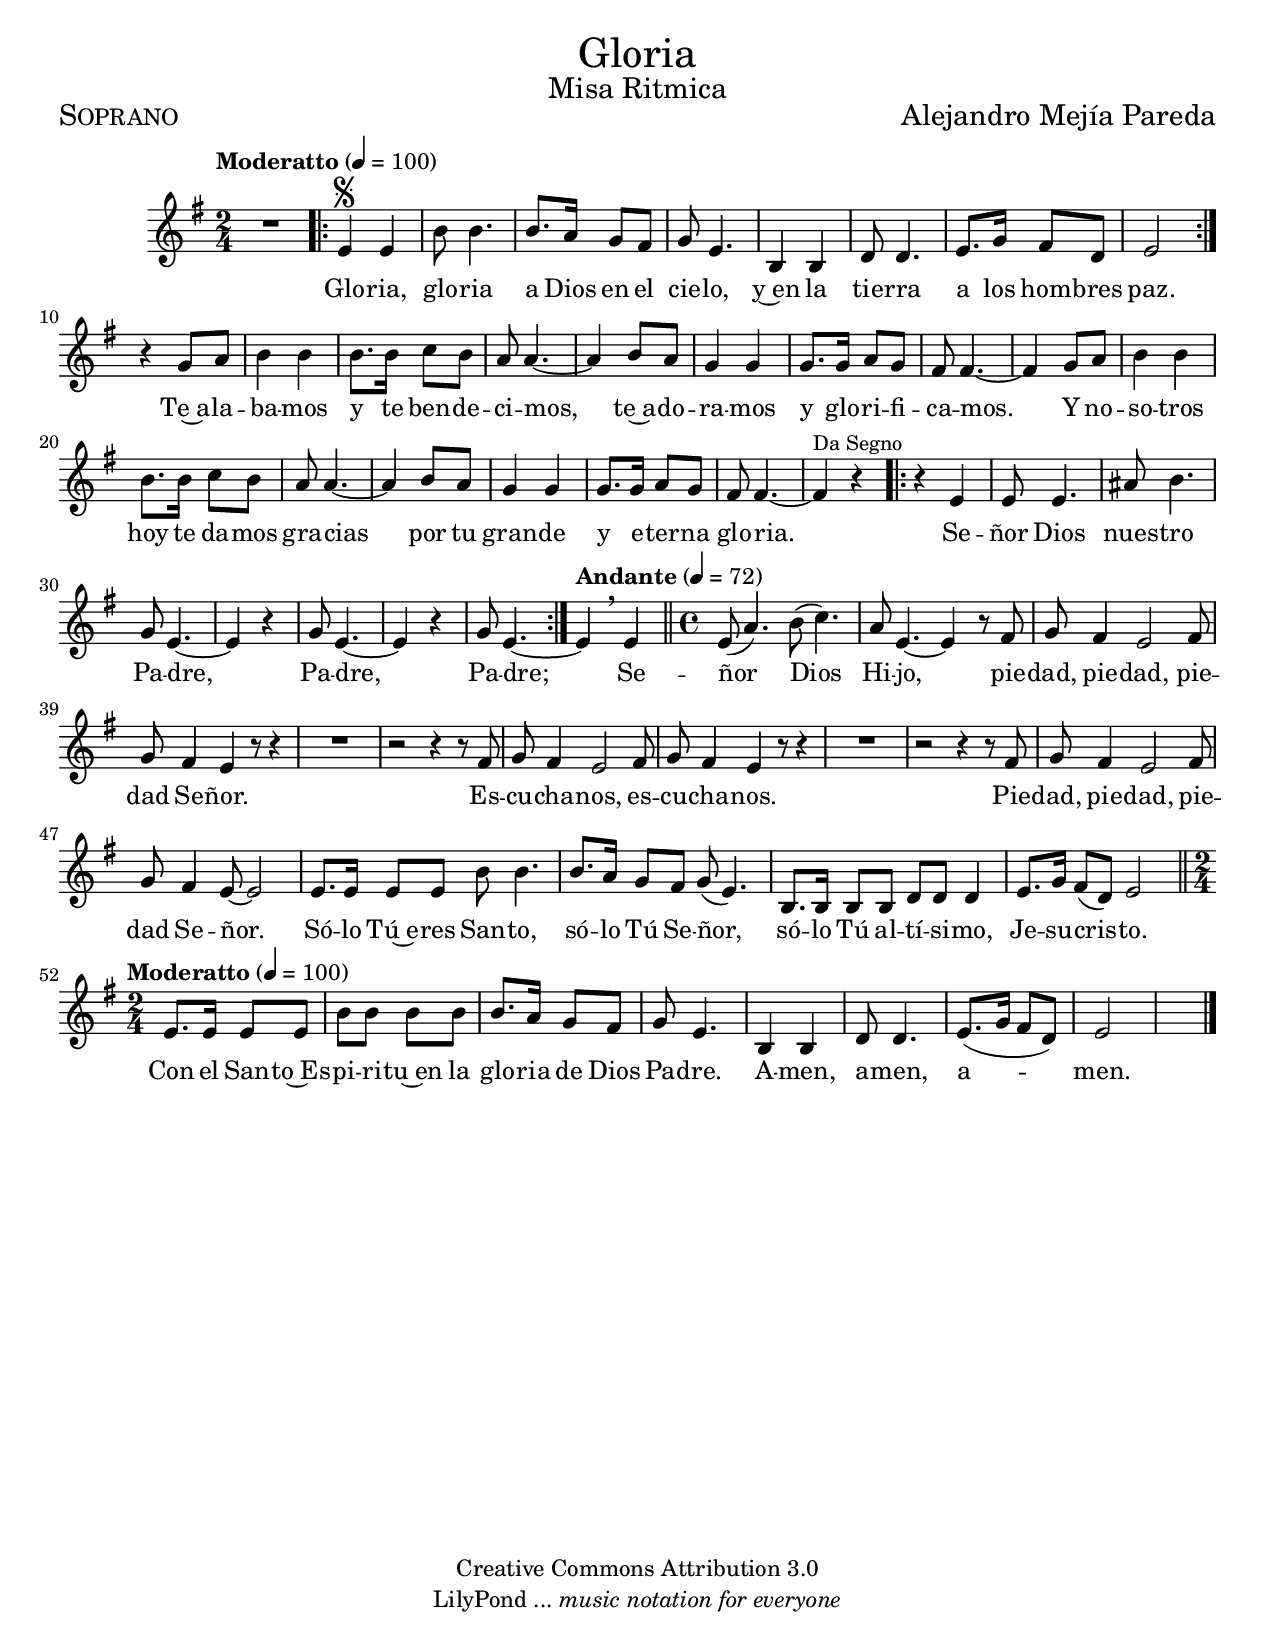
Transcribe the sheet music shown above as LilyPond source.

% ****************************************************************
%	Gloria ritmico - Soprano
%	by serach.sam@
% ****************************************************************
\language "espanol"
\version "2.23.2"

\include "melodia.ily"

%#(set-global-staff-size 24)

% --- Parametro globales

\markup { \fill-line { \center-column { \fontsize #5 \titulo \fontsize #2 \subtitulo } } }
\markup { \fill-line { \fontsize #2 \smallCaps "Soprano" \fontsize #2 \autor  } }

\header {
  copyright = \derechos
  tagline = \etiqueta
  breakbefore = ##t
}

% --- Musica

% --- Letra

\score {
  <<
    \new Staff <<
      \new Voice = "voz" << \global \soprano >>
      \new Lyrics \lyricsto "voz" \letra
    >>
  >>
  \midi {}
  \layout {}
}

\paper {
  #(set-paper-size "letter")
}